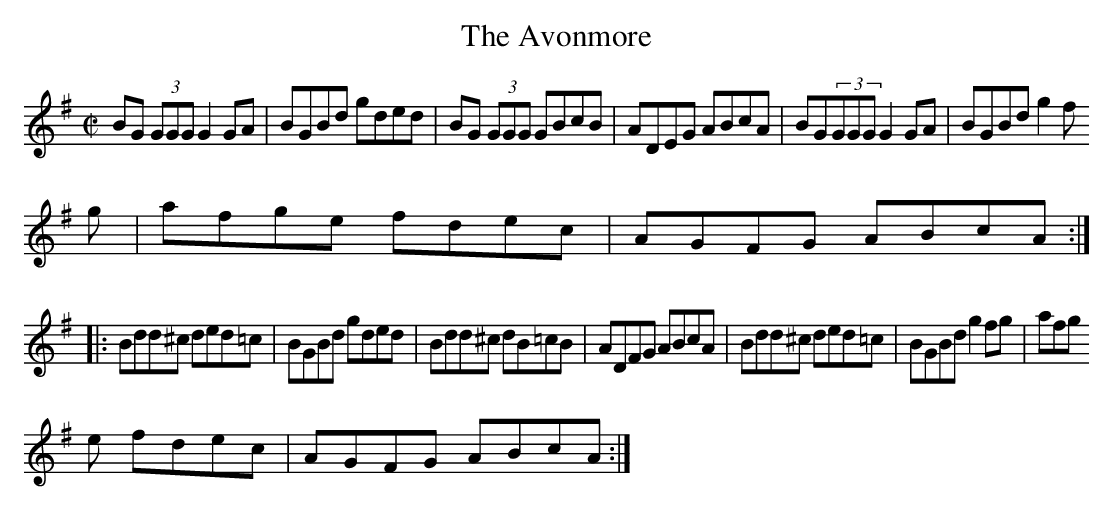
X:1
T:Avonmore, The
M:C|
L:1/8
K:G
BG (3GGG G2 GA|BGBd gded|BG (3GGG GBcB|ADEG ABcA|BG(3GGG G2 GA|BGBd g2 f
g|afge fdec|AGFG ABcA :|
|:Bdd^c ded=c|BGBd gded|Bdd^c dB=cB|ADFG ABcA|Bdd^c ded=c|BGBd g2 fg|afg
e fdec|AGFG ABcA :|
